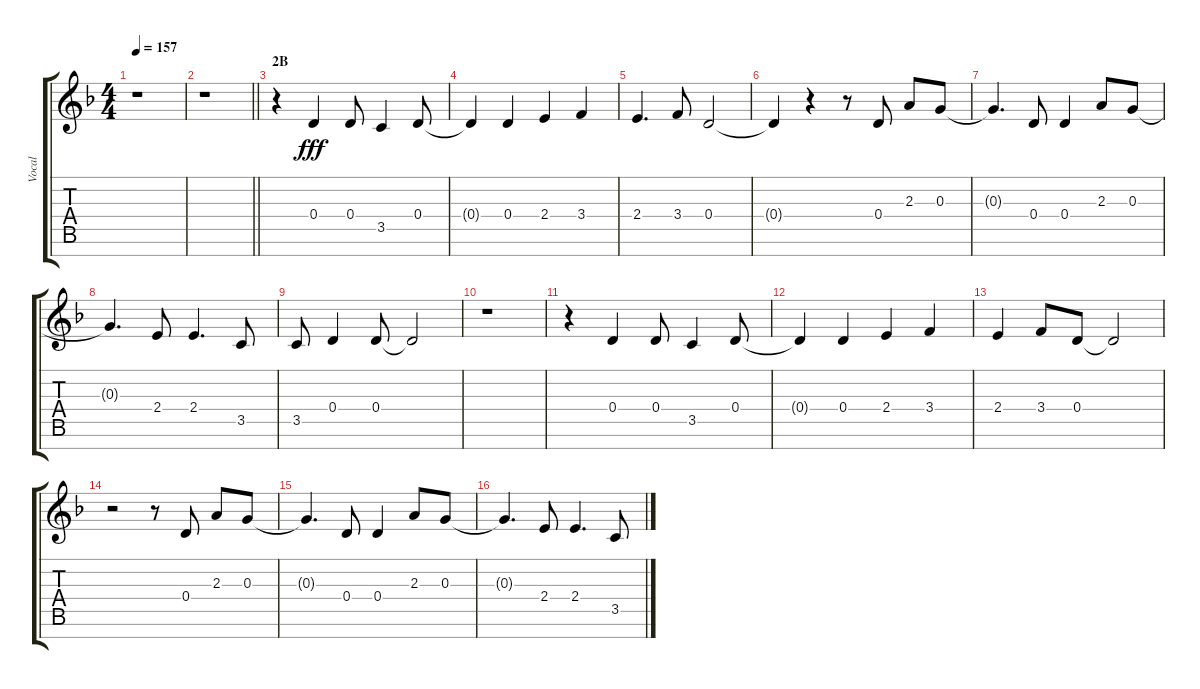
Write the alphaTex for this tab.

\track ("Vocal" "Vocal") {instrument voiceoohs}
\staff {score tabs}
\tuning (E5 B4 G4 D4 A3 E3 B2) {hide}
\ts (4 4)
\tempo 157
\clef g2
\ks f
r.1{dy fff} |
\barLineRight lightlight
r.1 |
\section ("" "2B")
r.4 0.4.4 0.4.8 3.5.4 0.4.8 |
0.4{t}.4 0.4.4 2.4.4 3.4.4 |
2.4.4{d} 3.4.8 0.4.2 |
0.4{t}.4 r.4 r.8 0.4.8 2.3.8 0.3.8 |
0.3{t}.4{d} 0.4.8 0.4.4 2.3.8 0.3.8 |
0.3{t}.4{d} 2.4.8 2.4.4{d} 3.5.8 |
3.5.8 0.4.4 0.4.8 0.4{t}.2 |
r.1 |
r.4 0.4.4 0.4.8 3.5.4 0.4.8 |
0.4{t}.4 0.4.4 2.4.4 3.4.4 |
2.4.4 3.4.8 0.4.8 0.4{t}.2 |
r.2 r.8 0.4.8 2.3.8 0.3.8 |
0.3{t}.4{d} 0.4.8 0.4.4 2.3.8 0.3.8 |
0.3{t}.4{d} 2.4.8 2.4.4{d} 3.5.8
